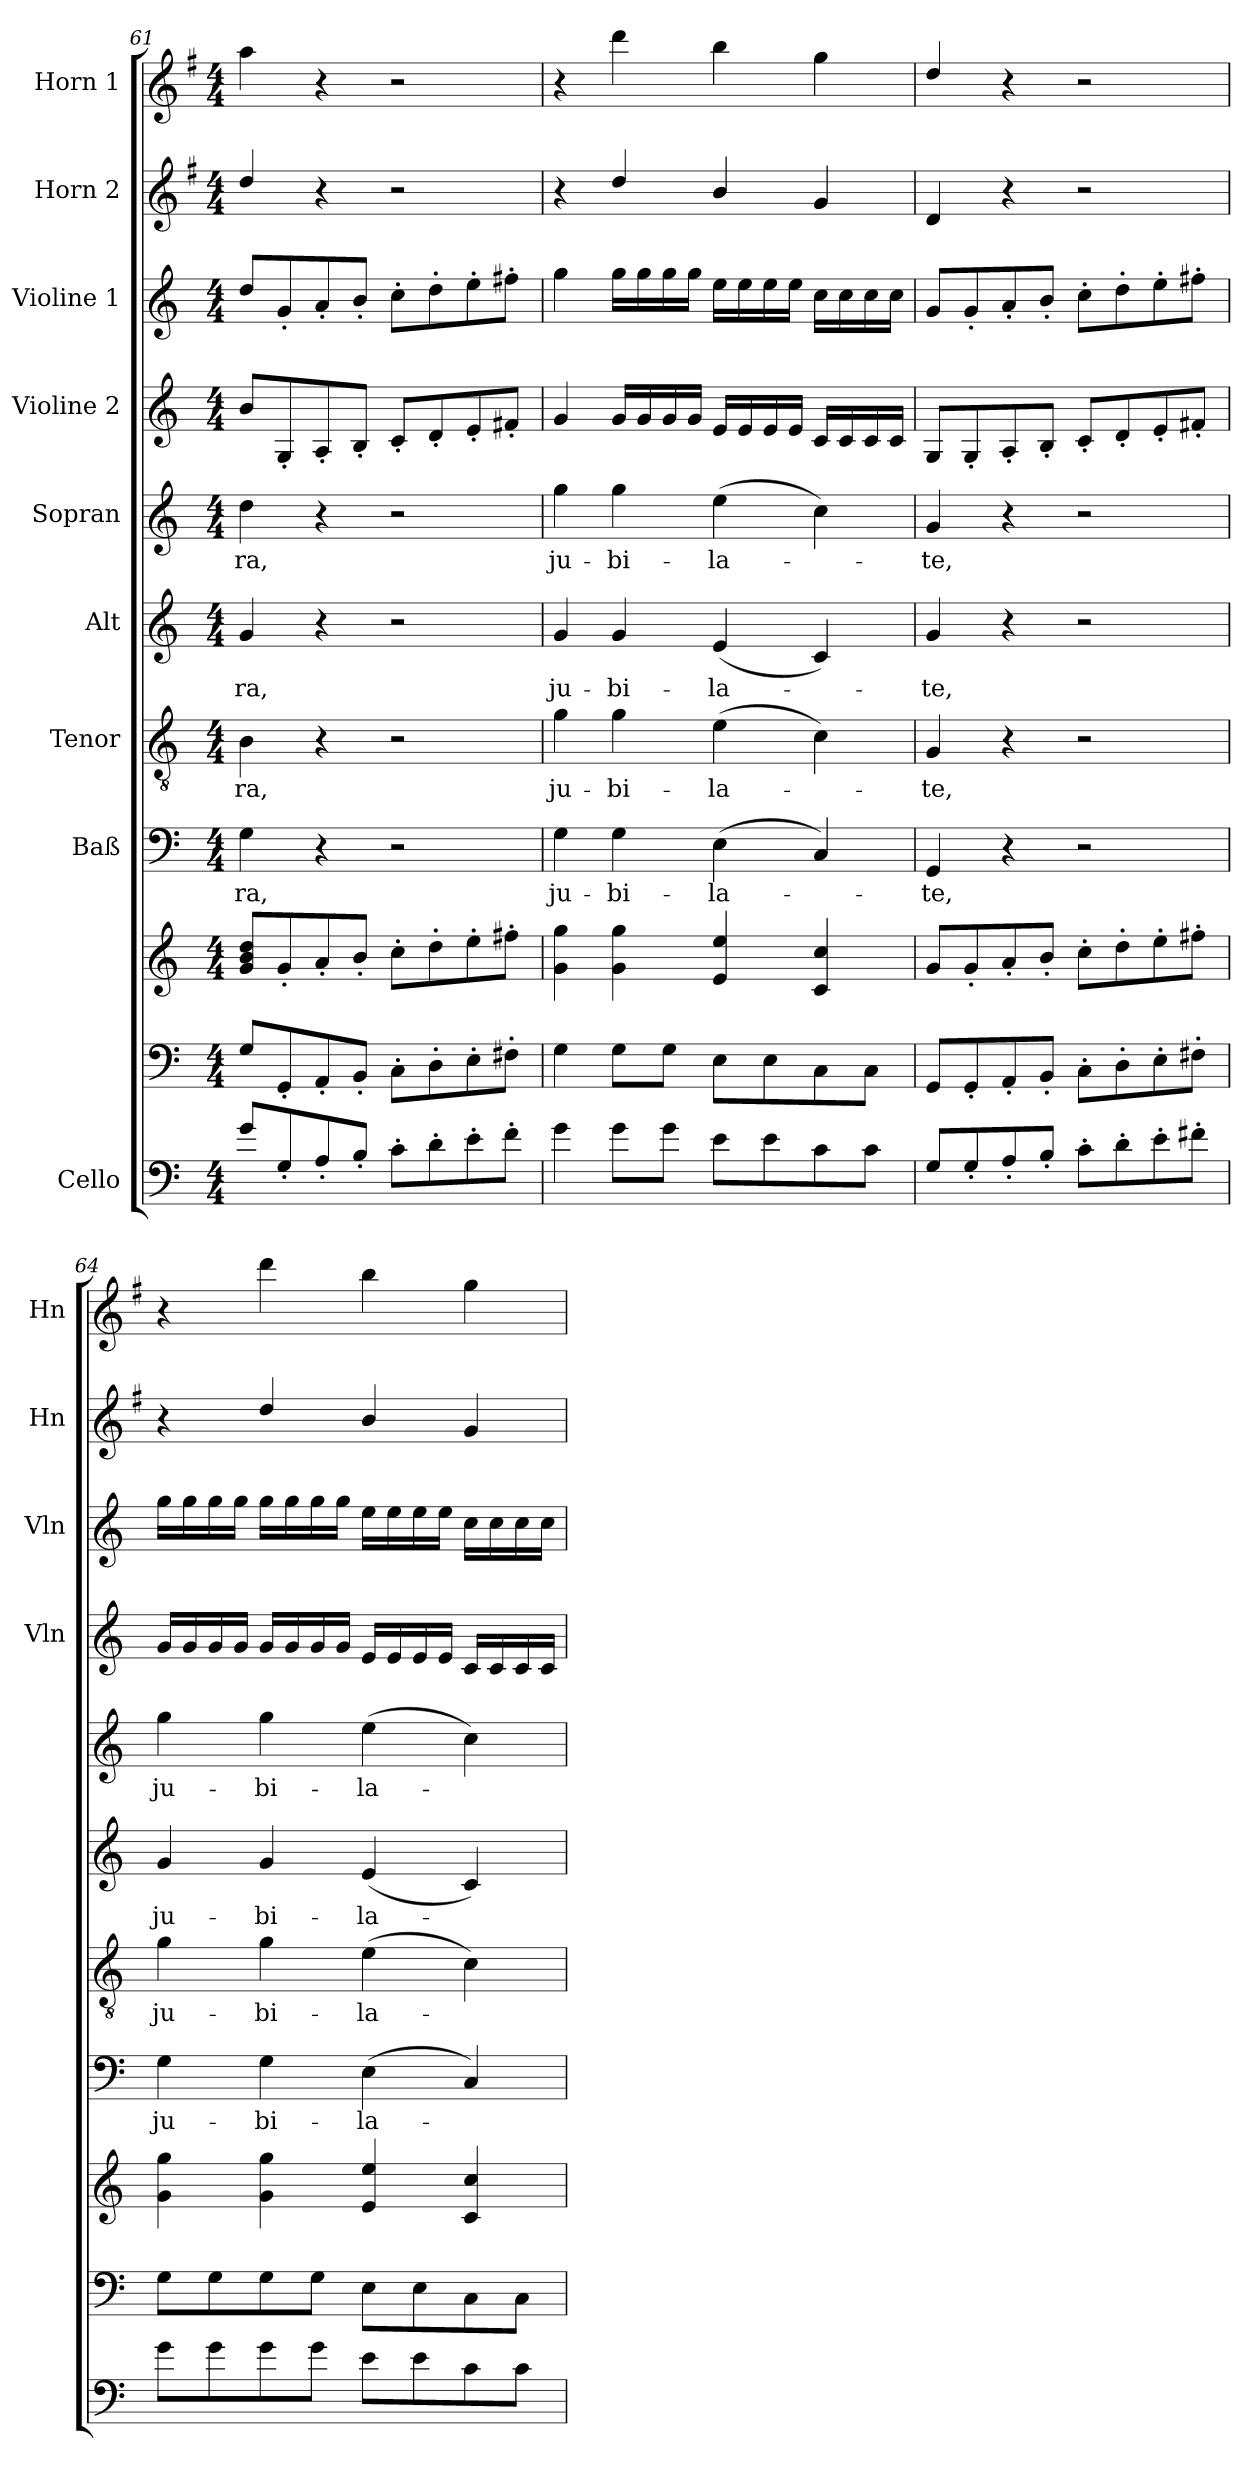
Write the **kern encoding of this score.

**kern	**kern	**kern	**kern	**text	**kern	**text	**kern	**text	**kern	**text	**kern	**kern	**kern	**kern
*part10	*part9	*part9	*part8	*part8	*part7	*part7	*part6	*part6	*part5	*part5	*part4	*part3	*part2	*part1
*staff11	*staff10	*staff9	*staff8	*staff8	*staff7	*staff7	*staff6	*staff6	*staff5	*staff5	*staff4	*staff3	*staff2	*staff1
*I"Cello	*	*	*I"Baß	*	*I"Tenor	*	*I"Alt	*	*I"Sopran	*	*I"Violine 2	*I"Violine 1	*I"Horn 2	*I"Horn 1
*	*	*	*	*	*	*	*	*	*	*	*I'Vln	*I'Vln	*I'Hn	*I'Hn
*clefF4	*clefF4	*clefG2	*clefF4	*	*clefGv2	*	*clefG2	*	*clefG2	*	*clefG2	*clefG2	*clefG2	*clefG2
*ITrd7c12	*	*	*	*	*	*	*	*	*	*	*	*	*ITrd4c7	*ITrd4c7
*k[]	*k[]	*k[]	*k[]	*	*k[]	*	*k[]	*	*k[]	*	*k[]	*k[]	*k[]	*k[]
*C:	*C:	*C:	*C:	*	*C:	*	*C:	*	*C:	*	*C:	*C:	*C:	*C:
*M4/4	*M4/4	*M4/4	*M4/4	*	*M4/4	*	*M4/4	*	*M4/4	*	*M4/4	*M4/4	*M4/4	*M4/4
=61	=61	=61	=61	=61	=61	=61	=61	=61	=61	=61	=61	=61	=61	=61
!	!	!	!	!LO:LY:b	!	!LO:LY:b	!	!LO:LY:b	!	!LO:LY:b	!	!	!	!
8G/L	8G/L	8g/ 8b/ 8dd/L	4G\	-ra,	4B\	-ra,	4g/	-ra,	4dd\	-ra,	8b/L	8dd/L	4g/	4dd\
8GG'</	8GG'</	8g'</	.	.	.	.	.	.	.	.	8G'</	8g'</	.	.
8AA'</	8AA'</	8a'</	4r	.	4r	.	4r	.	4r	.	8A'</	8a'</	4r	4r
8BB'</J	8BB'</J	8b'</J	.	.	.	.	.	.	.	.	8B'</J	8b'</J	.	.
8C'>\L	8C'>\L	8cc'>\L	2r	.	2r	.	2r	.	2r	.	8c'</L	8cc'>\L	2r	2r
8D'>\	8D'>\	8dd'>\	.	.	.	.	.	.	.	.	8d'</	8dd'>\	.	.
8E'>\	8E'>\	8ee'>\	.	.	.	.	.	.	.	.	8e'</	8ee'>\	.	.
8F'>\J	8F#X'>\J	8ff#X'>\J	.	.	.	.	.	.	.	.	8f#X'</J	8ff#X'>\J	.	.
=62	=62	=62	=62	=62	=62	=62	=62	=62	=62	=62	=62	=62	=62	=62
!	!	!	!	!LO:LY:b	!	!LO:LY:b	!	!LO:LY:b	!	!LO:LY:b	!	!	!	!
4G\	4G\	4g\ 4gg\	4G\	ju-	4g\	ju-	4g/	ju-	4gg\	ju-	4g/	4gg\	4r	4r
!	!	!	!	!LO:LY:b	!	!LO:LY:b	!	!LO:LY:b	!	!LO:LY:b	!	!	!	!
8G\L	8G\L	4g\ 4gg\	4G\	-bi-	4g\	-bi-	4g/	-bi-	4gg\	-bi-	16g/LL	16gg\LL	4g/	4gg\
.	.	.	.	.	.	.	.	.	.	.	16g/	16gg\	.	.
8G\J	8G\J	.	.	.	.	.	.	.	.	.	16g/	16gg\	.	.
.	.	.	.	.	.	.	.	.	.	.	16g/JJ	16gg\JJ	.	.
!	!	!	!	!LO:LY:b	!	!LO:LY:b	!	!LO:LY:b	!	!LO:LY:b	!	!	!	!
8E\L	8E\L	4e/ 4ee/	(>4E\	-la-	(>4e\	-la-	(<4e/	-la-	(>4ee\	-la-	16e/LL	16ee\LL	4e/	4ee\
.	.	.	.	.	.	.	.	.	.	.	16e/	16ee\	.	.
8E\	8E\	.	.	.	.	.	.	.	.	.	16e/	16ee\	.	.
.	.	.	.	.	.	.	.	.	.	.	16e/JJ	16ee\JJ	.	.
8C\	8C\	4c/ 4cc/	4C/)	.	4c\)	.	4c/)	.	4cc\)	.	16c/LL	16cc\LL	4c/	4cc\
.	.	.	.	.	.	.	.	.	.	.	16c/	16cc\	.	.
8C\J	8C\J	.	.	.	.	.	.	.	.	.	16c/	16cc\	.	.
.	.	.	.	.	.	.	.	.	.	.	16c/JJ	16cc\JJ	.	.
!!LO:PB:g=z
=63	=63	=63	=63	=63	=63	=63	=63	=63	=63	=63	=63	=63	=63	=63
!	!	!	!	!LO:LY:b	!	!LO:LY:b	!	!LO:LY:b	!	!LO:LY:b	!	!	!	!
8GG/L	8GG/L	8g/L	4GG/	-te,	4G/	-te,	4g/	-te,	4g/	-te,	8G/L	8g/L	4G/	4g/
8GG'</	8GG'</	8g'</	.	.	.	.	.	.	.	.	8G'</	8g'</	.	.
8AA'</	8AA'</	8a'</	4r	.	4r	.	4r	.	4r	.	8A'</	8a'</	4r	4r
8BB'</J	8BB'</J	8b'</J	.	.	.	.	.	.	.	.	8B'</J	8b'</J	.	.
8C'>\L	8C'>\L	8cc'>\L	2r	.	2r	.	2r	.	2r	.	8c'</L	8cc'>\L	2r	2r
8D'>\	8D'>\	8dd'>\	.	.	.	.	.	.	.	.	8d'</	8dd'>\	.	.
8E'>\	8E'>\	8ee'>\	.	.	.	.	.	.	.	.	8e'</	8ee'>\	.	.
8F#X'>\J	8F#X'>\J	8ff#X'>\J	.	.	.	.	.	.	.	.	8f#X'</J	8ff#X'>\J	.	.
=64	=64	=64	=64	=64	=64	=64	=64	=64	=64	=64	=64	=64	=64	=64
!	!	!	!	!LO:LY:b	!	!LO:LY:b	!	!LO:LY:b	!	!LO:LY:b	!	!	!	!
8G\L	8G\L	4g\ 4gg\	4G\	ju-	4g\	ju-	4g/	ju-	4gg\	ju-	16g/LL	16gg\LL	4r	4r
.	.	.	.	.	.	.	.	.	.	.	16g/	16gg\	.	.
8G\	8G\	.	.	.	.	.	.	.	.	.	16g/	16gg\	.	.
.	.	.	.	.	.	.	.	.	.	.	16g/JJ	16gg\JJ	.	.
!	!	!	!	!LO:LY:b	!	!LO:LY:b	!	!LO:LY:b	!	!LO:LY:b	!	!	!	!
8G\	8G\	4g\ 4gg\	4G\	-bi-	4g\	-bi-	4g/	-bi-	4gg\	-bi-	16g/LL	16gg\LL	4g/	4gg\
.	.	.	.	.	.	.	.	.	.	.	16g/	16gg\	.	.
8G\J	8G\J	.	.	.	.	.	.	.	.	.	16g/	16gg\	.	.
.	.	.	.	.	.	.	.	.	.	.	16g/JJ	16gg\JJ	.	.
!	!	!	!	!LO:LY:b	!	!LO:LY:b	!	!LO:LY:b	!	!LO:LY:b	!	!	!	!
8E\L	8E\L	4e/ 4ee/	(>4E\	-la-	(>4e\	-la-	(<4e/	-la-	(>4ee\	-la-	16e/LL	16ee\LL	4e/	4ee\
.	.	.	.	.	.	.	.	.	.	.	16e/	16ee\	.	.
8E\	8E\	.	.	.	.	.	.	.	.	.	16e/	16ee\	.	.
.	.	.	.	.	.	.	.	.	.	.	16e/JJ	16ee\JJ	.	.
8C\	8C\	4c/ 4cc/	4C/)	.	4c\)	.	4c/)	.	4cc\)	.	16c/LL	16cc\LL	4c/	4cc\
.	.	.	.	.	.	.	.	.	.	.	16c/	16cc\	.	.
8C\J	8C\J	.	.	.	.	.	.	.	.	.	16c/	16cc\	.	.
.	.	.	.	.	.	.	.	.	.	.	16c/JJ	16cc\JJ	.	.
=	=	=	=	=	=	=	=	=	=	=	=	=	=	=
*-	*-	*-	*-	*-	*-	*-	*-	*-	*-	*-	*-	*-	*-	*-
